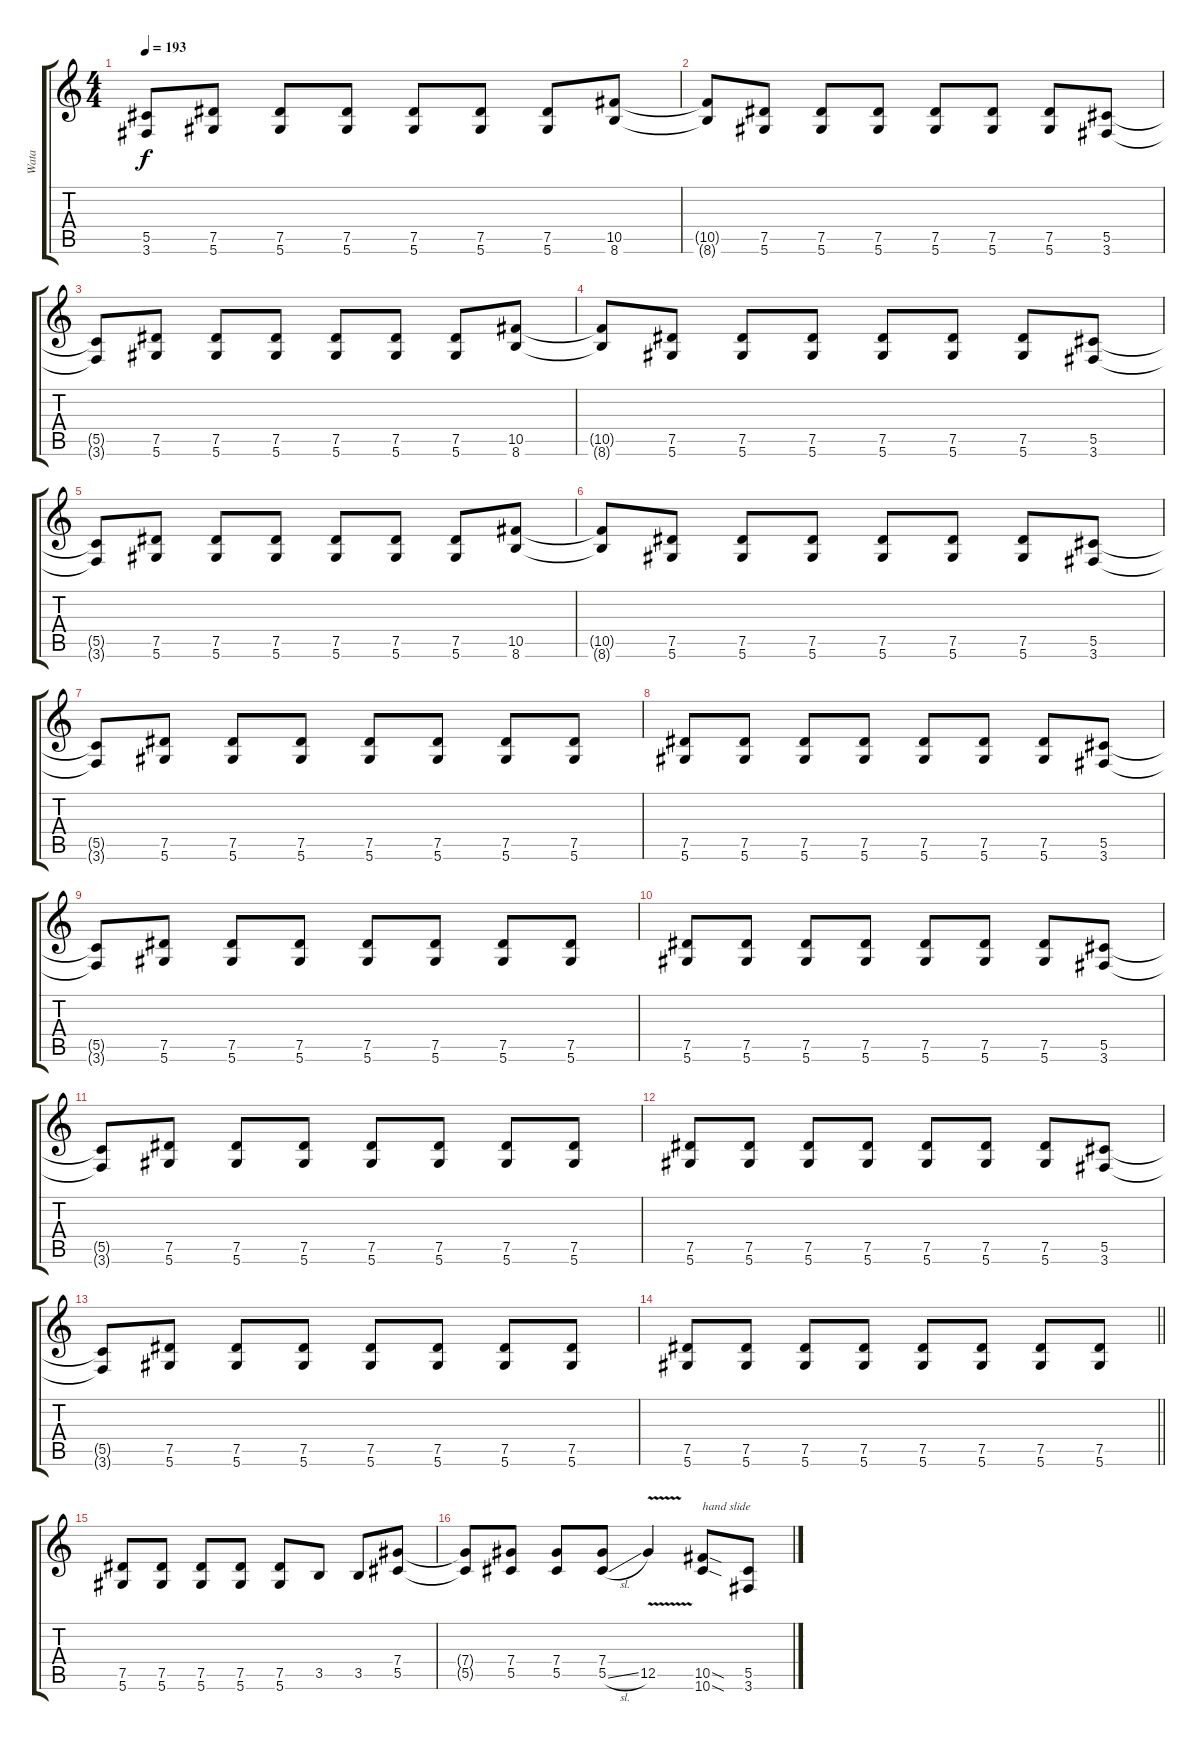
\track ("Wata" "Wata") {instrument distortionguitar}
\staff {score tabs}
\tuning (Eb4 Bb3 Gb3 Db3 Ab2 Eb2) {hide}
\ts (4 4)
\tempo 193
\clef g2
\ks c
(5.5{t} 3.6{t}).8{dy f} (7.5 5.6).8 (7.5 5.6).8 (7.5 5.6).8 (7.5 5.6).8 (7.5 5.6).8 (7.5 5.6).8 (10.5 8.6).8 |
(10.5{t} 8.6{t}).8 (7.5 5.6).8 (7.5 5.6).8 (7.5 5.6).8 (7.5 5.6).8 (7.5 5.6).8 (7.5 5.6).8 (5.5 3.6).8 |
(5.5{t} 3.6{t}).8 (7.5 5.6).8 (7.5 5.6).8 (7.5 5.6).8 (7.5 5.6).8 (7.5 5.6).8 (7.5 5.6).8 (10.5 8.6).8 |
(10.5{t} 8.6{t}).8 (7.5 5.6).8 (7.5 5.6).8 (7.5 5.6).8 (7.5 5.6).8 (7.5 5.6).8 (7.5 5.6).8 (5.5 3.6).8 |
(5.5{t} 3.6{t}).8 (7.5 5.6).8 (7.5 5.6).8 (7.5 5.6).8 (7.5 5.6).8 (7.5 5.6).8 (7.5 5.6).8 (10.5 8.6).8 |
(10.5{t} 8.6{t}).8 (7.5 5.6).8 (7.5 5.6).8 (7.5 5.6).8 (7.5 5.6).8 (7.5 5.6).8 (7.5 5.6).8 (5.5 3.6).8 |
(5.5{t} 3.6{t}).8 (7.5 5.6).8 (7.5 5.6).8 (7.5 5.6).8 (7.5 5.6).8 (7.5 5.6).8 (7.5 5.6).8 (7.5 5.6).8 |
(7.5 5.6).8 (7.5 5.6).8 (7.5 5.6).8 (7.5 5.6).8 (7.5 5.6).8 (7.5 5.6).8 (7.5 5.6).8 (5.5 3.6).8 |
(5.5{t} 3.6{t}).8 (7.5 5.6).8 (7.5 5.6).8 (7.5 5.6).8 (7.5 5.6).8 (7.5 5.6).8 (7.5 5.6).8 (7.5 5.6).8 |
(7.5 5.6).8 (7.5 5.6).8 (7.5 5.6).8 (7.5 5.6).8 (7.5 5.6).8 (7.5 5.6).8 (7.5 5.6).8 (5.5 3.6).8 |
(5.5{t} 3.6{t}).8 (7.5 5.6).8 (7.5 5.6).8 (7.5 5.6).8 (7.5 5.6).8 (7.5 5.6).8 (7.5 5.6).8 (7.5 5.6).8 |
(7.5 5.6).8 (7.5 5.6).8 (7.5 5.6).8 (7.5 5.6).8 (7.5 5.6).8 (7.5 5.6).8 (7.5 5.6).8 (5.5 3.6).8 |
(5.5{t} 3.6{t}).8 (7.5 5.6).8 (7.5 5.6).8 (7.5 5.6).8 (7.5 5.6).8 (7.5 5.6).8 (7.5 5.6).8 (7.5 5.6).8 |
\barLineRight lightlight
(7.5 5.6).8 (7.5 5.6).8 (7.5 5.6).8 (7.5 5.6).8 (7.5 5.6).8 (7.5 5.6).8 (7.5 5.6).8 (7.5 5.6).8 |
\section ("" "")
(7.5 5.6).8 (7.5 5.6).8 (7.5 5.6).8 (7.5 5.6).8 (7.5 5.6).8 3.5.8 3.5.8 (7.4 5.5).8 |
(7.4{t} 5.5{t}).8 (7.4 5.5).8 (7.4 5.5).8 (7.4 5.5{sl}).8 12.5{v}.4 (10.5{sod} 10.6{sod}).8{txt "hand slide"} (5.5 3.6).8
